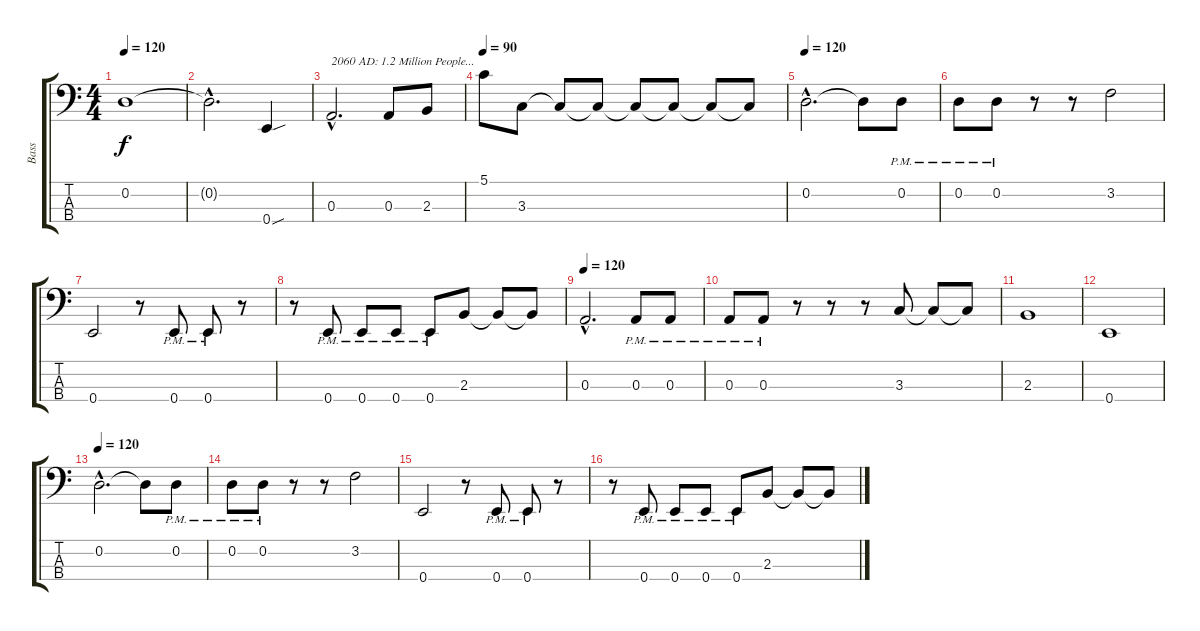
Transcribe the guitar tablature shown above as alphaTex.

\track ("Bass" "Bass") {instrument fretlessbass}
\staff {score tabs}
\tuning (G2 D2 A1 E1) {hide}
\ts (4 4)
\tempo 120
\clef f4
\ks c
0.2.1{dy f} |
0.2{hac t}.2{d} 0.4{sou}.4{volume 13 instrument fretlessbass} |
0.3{hac}.2{d txt "2060 AD: 1.2 Million People..."} 0.3.8 2.3.8 |
\tempo 90
5.1.8 3.3.8 3.3{t}.8 3.3{t}.8 3.3{t}.8 3.3{t}.8 3.3{t}.8 3.3{t}.8 |
\tempo 120
0.2{hac}.2{d} 0.2{t}.8 0.2{pm}.8 |
0.2{pm}.8 0.2{pm}.8 r.8 r.8 3.2.2 |
0.4.2 r.8 0.4{pm}.8 0.4{pm}.8 r.8 |
r.8 0.4{pm}.8 0.4{pm}.8 0.4{pm}.8 0.4{pm}.8 2.3.8 2.3{t}.8 2.3{t}.8 |
\tempo 120
0.3{hac}.2{d} 0.3{pm}.8 0.3{pm}.8 |
0.3{pm}.8 0.3{pm}.8 r.8 r.8 r.8 3.3.8 3.3{t}.8 3.3{t}.8 |
2.3.1 |
0.4.1 |
\tempo 120
0.2{hac}.2{d} 0.2{t}.8 0.2{pm}.8 |
0.2{pm}.8 0.2{pm}.8 r.8 r.8 3.2.2 |
0.4.2 r.8 0.4{pm}.8 0.4{pm}.8 r.8 |
r.8 0.4{pm}.8 0.4{pm}.8 0.4{pm}.8 0.4{pm}.8 2.3.8 2.3{t}.8 2.3{t}.8
